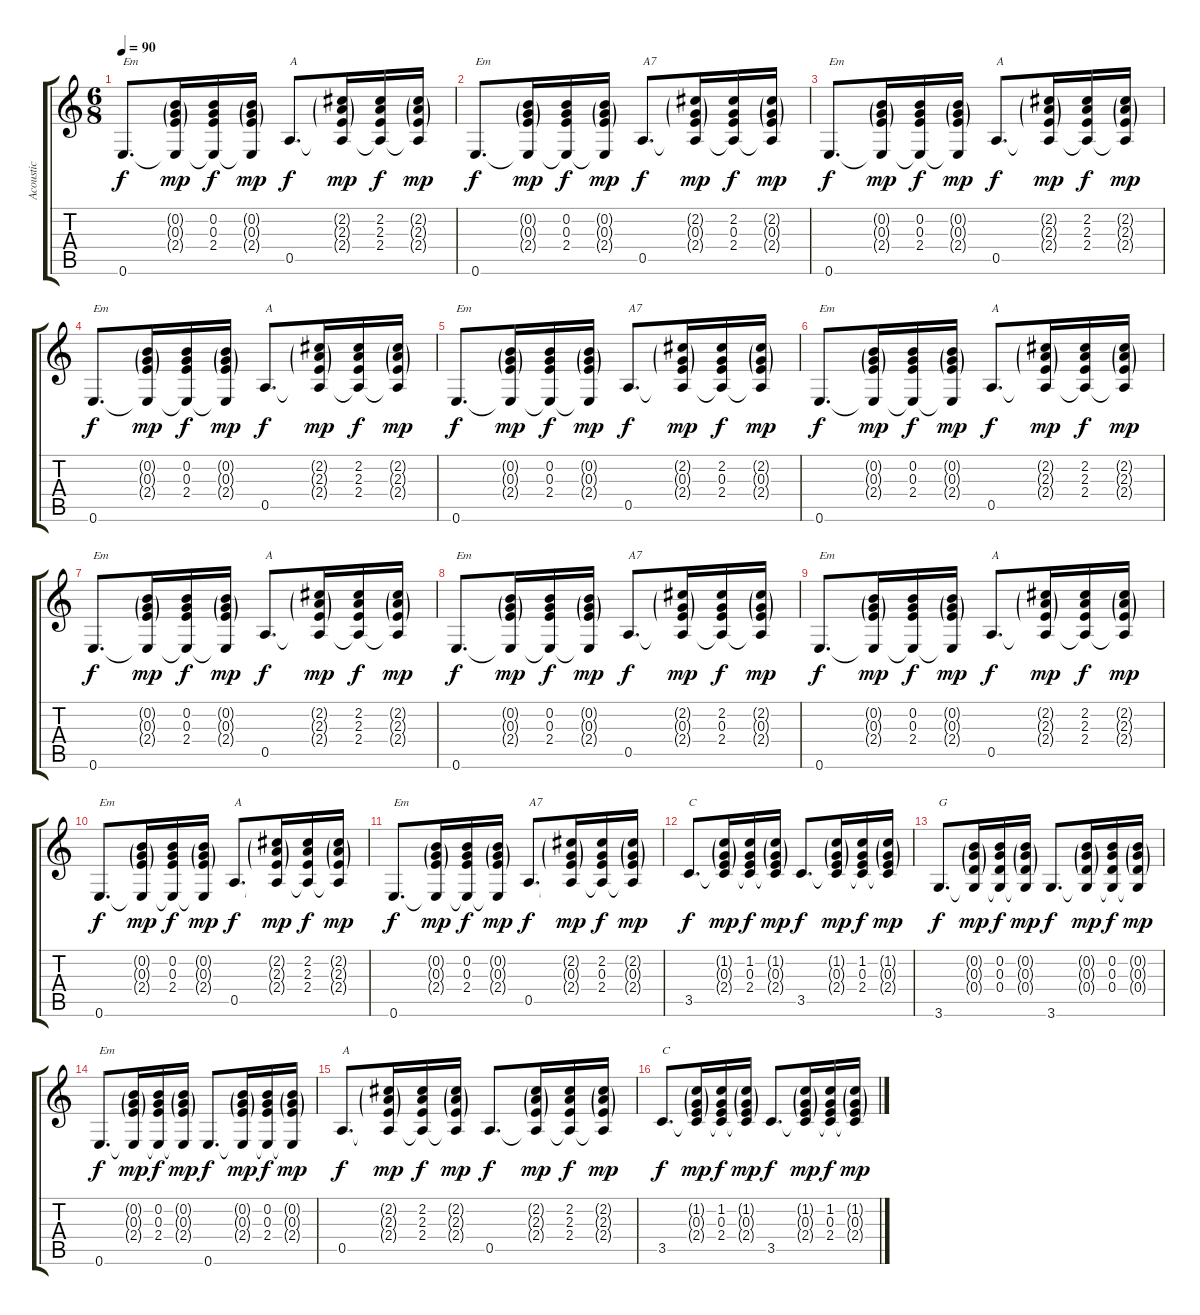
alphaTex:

\track ("Acoustic" "Acoustic") {instrument acousticguitarsteel}
\staff {score tabs}
\tuning (E4 B3 G3 D3 A2 E2) {hide}
\ts (6 8)
\tempo 90
\clef g2
\ks c
0.6.8{d txt "Em" dy f} (0.2{g} 0.3{g} 2.4{g} 0.6{t}).16{dy mp} (0.2 0.3 2.4 0.6{t}).16{dy f} (0.2{g} 0.3{g} 2.4{g} 0.6{t}).16{dy mp} 0.5.8{d txt "A" dy f} (2.2{g} 2.3{g} 2.4{g} 0.5{t}).16{dy mp} (2.2 2.3 2.4 0.5{t}).16{dy f} (2.2{g} 2.3{g} 2.4{g} 0.5{t}).16{dy mp} |
0.6.8{d txt "Em" dy f} (0.2{g} 0.3{g} 2.4{g} 0.6{t}).16{dy mp} (0.2 0.3 2.4 0.6{t}).16{dy f} (0.2{g} 0.3{g} 2.4{g} 0.6{t}).16{dy mp} 0.5.8{d txt "A7" dy f} (2.2{g} 0.3{g} 2.4{g} 0.5{t}).16{dy mp} (2.2 0.3 2.4 0.5{t}).16{dy f} (2.2{g} 0.3{g} 2.4{g} 0.5{t}).16{dy mp} |
0.6.8{d txt "Em" dy f} (0.2{g} 0.3{g} 2.4{g} 0.6{t}).16{dy mp} (0.2 0.3 2.4 0.6{t}).16{dy f} (0.2{g} 0.3{g} 2.4{g} 0.6{t}).16{dy mp} 0.5.8{d txt "A" dy f} (2.2{g} 2.3{g} 2.4{g} 0.5{t}).16{dy mp} (2.2 2.3 2.4 0.5{t}).16{dy f} (2.2{g} 2.3{g} 2.4{g} 0.5{t}).16{dy mp} |
0.6.8{d txt "Em" dy f} (0.2{g} 0.3{g} 2.4{g} 0.6{t}).16{dy mp} (0.2 0.3 2.4 0.6{t}).16{dy f} (0.2{g} 0.3{g} 2.4{g} 0.6{t}).16{dy mp} 0.5.8{d txt "A" dy f} (2.2{g} 2.3{g} 2.4{g} 0.5{t}).16{dy mp} (2.2 2.3 2.4 0.5{t}).16{dy f} (2.2{g} 2.3{g} 2.4{g} 0.5{t}).16{dy mp} |
0.6.8{d txt "Em" dy f} (0.2{g} 0.3{g} 2.4{g} 0.6{t}).16{dy mp} (0.2 0.3 2.4 0.6{t}).16{dy f} (0.2{g} 0.3{g} 2.4{g} 0.6{t}).16{dy mp} 0.5.8{d txt "A7" dy f} (2.2{g} 0.3{g} 2.4{g} 0.5{t}).16{dy mp} (2.2 0.3 2.4 0.5{t}).16{dy f} (2.2{g} 0.3{g} 2.4{g} 0.5{t}).16{dy mp} |
0.6.8{d txt "Em" dy f} (0.2{g} 0.3{g} 2.4{g} 0.6{t}).16{dy mp} (0.2 0.3 2.4 0.6{t}).16{dy f} (0.2{g} 0.3{g} 2.4{g} 0.6{t}).16{dy mp} 0.5.8{d txt "A" dy f} (2.2{g} 2.3{g} 2.4{g} 0.5{t}).16{dy mp} (2.2 2.3 2.4 0.5{t}).16{dy f} (2.2{g} 2.3{g} 2.4{g} 0.5{t}).16{dy mp} |
0.6.8{d txt "Em" dy f} (0.2{g} 0.3{g} 2.4{g} 0.6{t}).16{dy mp} (0.2 0.3 2.4 0.6{t}).16{dy f} (0.2{g} 0.3{g} 2.4{g} 0.6{t}).16{dy mp} 0.5.8{d txt "A" dy f} (2.2{g} 2.3{g} 2.4{g} 0.5{t}).16{dy mp} (2.2 2.3 2.4 0.5{t}).16{dy f} (2.2{g} 2.3{g} 2.4{g} 0.5{t}).16{dy mp} |
0.6.8{d txt "Em" dy f} (0.2{g} 0.3{g} 2.4{g} 0.6{t}).16{dy mp} (0.2 0.3 2.4 0.6{t}).16{dy f} (0.2{g} 0.3{g} 2.4{g} 0.6{t}).16{dy mp} 0.5.8{d txt "A7" dy f} (2.2{g} 0.3{g} 2.4{g} 0.5{t}).16{dy mp} (2.2 0.3 2.4 0.5{t}).16{dy f} (2.2{g} 0.3{g} 2.4{g} 0.5{t}).16{dy mp} |
0.6.8{d txt "Em" dy f} (0.2{g} 0.3{g} 2.4{g} 0.6{t}).16{dy mp} (0.2 0.3 2.4 0.6{t}).16{dy f} (0.2{g} 0.3{g} 2.4{g} 0.6{t}).16{dy mp} 0.5.8{d txt "A" dy f} (2.2{g} 2.3{g} 2.4{g} 0.5{t}).16{dy mp} (2.2 2.3 2.4 0.5{t}).16{dy f} (2.2{g} 2.3{g} 2.4{g} 0.5{t}).16{dy mp} |
0.6.8{d txt "Em" dy f} (0.2{g} 0.3{g} 2.4{g} 0.6{t}).16{dy mp} (0.2 0.3 2.4 0.6{t}).16{dy f} (0.2{g} 0.3{g} 2.4{g} 0.6{t}).16{dy mp} 0.5.8{d txt "A" dy f} (2.2{g} 2.3{g} 2.4{g} 0.5{t}).16{dy mp} (2.2 2.3 2.4 0.5{t}).16{dy f} (2.2{g} 2.3{g} 2.4{g} 0.5{t}).16{dy mp} |
0.6.8{d txt "Em" dy f} (0.2{g} 0.3{g} 2.4{g} 0.6{t}).16{dy mp} (0.2 0.3 2.4 0.6{t}).16{dy f} (0.2{g} 0.3{g} 2.4{g} 0.6{t}).16{dy mp} 0.5.8{d txt "A7" dy f} (2.2{g} 0.3{g} 2.4{g} 0.5{t}).16{dy mp} (2.2 0.3 2.4 0.5{t}).16{dy f} (2.2{g} 0.3{g} 2.4{g} 0.5{t}).16{dy mp} |
3.5.8{d txt "C" dy f} (1.2{g} 0.3{g} 2.4{g} 3.5{t}).16{dy mp} (1.2 0.3 2.4 3.5{t}).16{dy f} (1.2{g} 0.3{g} 2.4{g} 3.5{t}).16{dy mp} 3.5.8{d dy f} (1.2{g} 0.3{g} 2.4{g} 3.5{t}).16{dy mp} (1.2 0.3 2.4 3.5{t}).16{dy f} (1.2{g} 0.3{g} 2.4{g} 3.5{t}).16{dy mp} |
3.6.8{d txt "G" dy f} (0.2{g} 0.3{g} 0.4{g} 3.6{t}).16{dy mp} (0.2 0.3 0.4 3.6{t}).16{dy f} (0.2{g} 0.3{g} 0.4{g} 3.6{t}).16{dy mp} 3.6.8{d dy f} (0.2{g} 0.3{g} 0.4{g} 3.6{t}).16{dy mp} (0.2 0.3 0.4 3.6{t}).16{dy f} (0.2{g} 0.3{g} 0.4{g} 3.6{t}).16{dy mp} |
0.6.8{d txt "Em" dy f} (0.2{g} 0.3{g} 2.4{g} 0.6{t}).16{dy mp} (0.2 0.3 2.4 0.6{t}).16{dy f} (0.2{g} 0.3{g} 2.4{g} 0.6{t}).16{dy mp} 0.6.8{d dy f} (0.2{g} 0.3{g} 2.4{g} 0.6{t}).16{dy mp} (0.2 0.3 2.4 0.6{t}).16{dy f} (0.2{g} 0.3{g} 2.4{g} 0.6{t}).16{dy mp} |
0.5.8{d txt "A" dy f} (2.2{g} 2.3{g} 2.4{g} 0.5{t}).16{dy mp} (2.2 2.3 2.4 0.5{t}).16{dy f} (2.2{g} 2.3{g} 2.4{g} 0.5{t}).16{dy mp} 0.5.8{d dy f} (2.2{g} 2.3{g} 2.4{g} 0.5{t}).16{dy mp} (2.2 2.3 2.4 0.5{t}).16{dy f} (2.2{g} 2.3{g} 2.4{g} 0.5{t}).16{dy mp} |
3.5.8{d txt "C" dy f} (1.2{g} 0.3{g} 2.4{g} 3.5{t}).16{dy mp} (1.2 0.3 2.4 3.5{t}).16{dy f} (1.2{g} 0.3{g} 2.4{g} 3.5{t}).16{dy mp} 3.5.8{d dy f} (1.2{g} 0.3{g} 2.4{g} 3.5{t}).16{dy mp} (1.2 0.3 2.4 3.5{t}).16{dy f} (1.2{g} 0.3{g} 2.4{g} 3.5{t}).16{dy mp}
